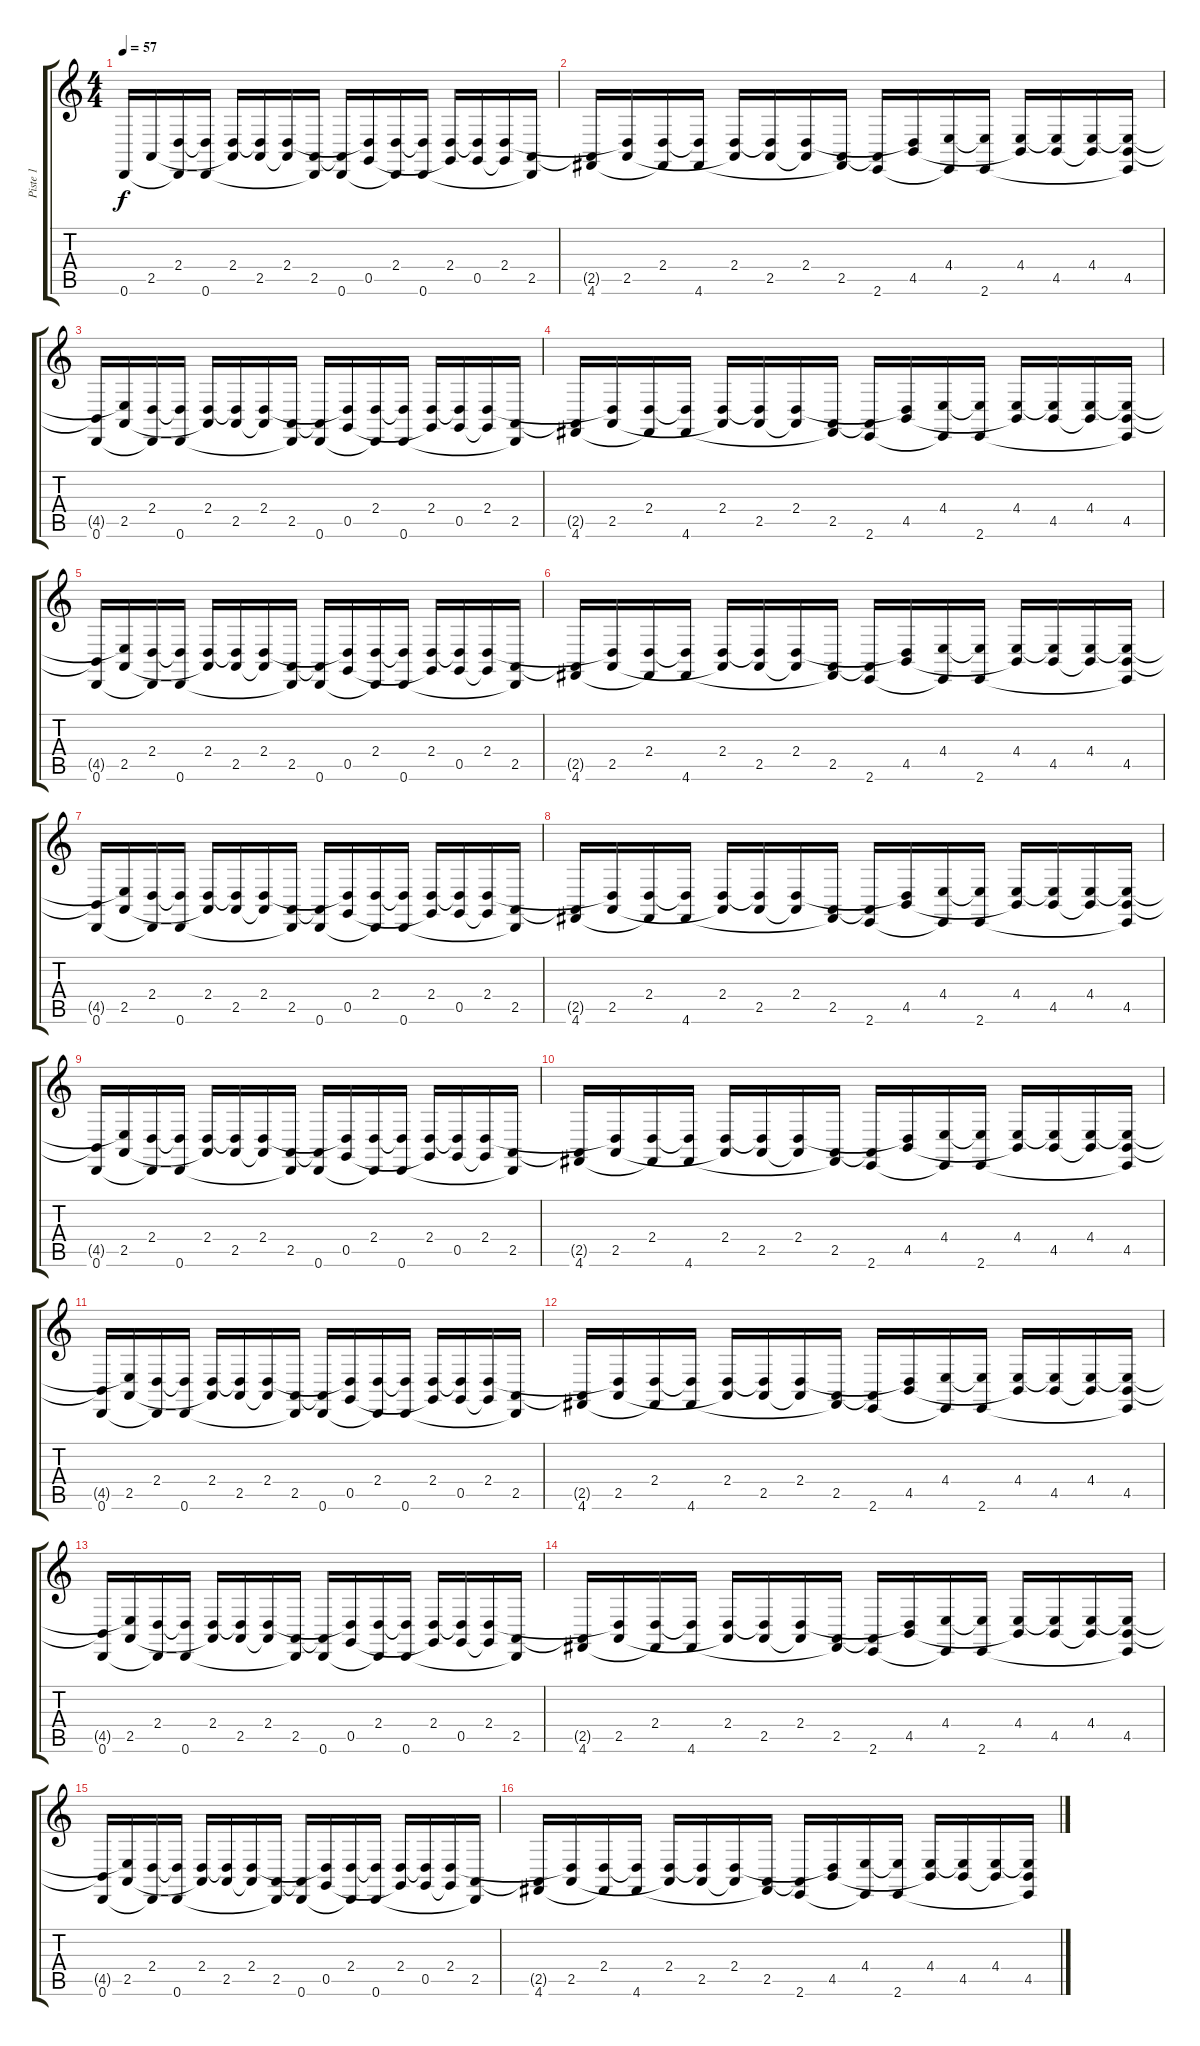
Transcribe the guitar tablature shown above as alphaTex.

\track ("Piste 1" "Piste 1") {instrument acousticgrandpiano}
\staff {score tabs}
\tuning (D4 A3 F3 C3 G2 D2) {hide}
\ts (4 4)
\tempo 57
\clef g2
\ks c
0.6.16{dy f instrument acousticgrandpiano} 2.5.16 (2.4 0.6{t}).16 (2.4{t} 0.6).16 (2.4 2.5{t}).16 (2.4{t} 2.5).16 (2.4 2.5{t}).16 (2.5 0.6{t}).16 (2.5{t} 0.6).16 (2.4{t} 0.5).16 (2.4 0.6{t}).16 (2.4{t} 0.6).16 (2.4 0.5{t}).16 (2.4{t} 0.5).16 (2.4 0.5{t}).16 (2.5 0.6{t}).16 |
(2.5{t} 4.6).16 (2.4{t} 2.5).16 (2.4 4.6{t}).16 (2.4{t} 4.6).16 (2.4 2.5{t}).16 (2.4{t} 2.5).16 (2.4 2.5{t}).16 (2.5 4.6{t}).16 (2.5{t} 2.6).16 (2.4{t} 4.5).16 (4.4 2.6{t}).16 (4.4{t} 2.6).16 (4.4 4.5{t}).16 (4.4{t} 4.5).16 (4.4 4.5{t}).16 (4.4{t} 4.5 2.6{t}).16 |
(4.5{t} 0.6).16 (4.4{t} 2.5).16 (2.4 0.6{t}).16 (2.4{t} 0.6).16 (2.4 2.5{t}).16 (2.4{t} 2.5).16 (2.4 2.5{t}).16 (2.5 0.6{t}).16 (2.5{t} 0.6).16 (2.4{t} 0.5).16 (2.4 0.6{t}).16 (2.4{t} 0.6).16 (2.4 0.5{t}).16 (2.4{t} 0.5).16 (2.4 0.5{t}).16 (2.5 0.6{t}).16 |
(2.5{t} 4.6).16 (2.4{t} 2.5).16 (2.4 4.6{t}).16 (2.4{t} 4.6).16 (2.4 2.5{t}).16 (2.4{t} 2.5).16 (2.4 2.5{t}).16 (2.5 4.6{t}).16 (2.5{t} 2.6).16 (2.4{t} 4.5).16 (4.4 2.6{t}).16 (4.4{t} 2.6).16 (4.4 4.5{t}).16 (4.4{t} 4.5).16 (4.4 4.5{t}).16 (4.4{t} 4.5 2.6{t}).16 |
(4.5{t} 0.6).16 (4.4{t} 2.5).16 (2.4 0.6{t}).16 (2.4{t} 0.6).16 (2.4 2.5{t}).16 (2.4{t} 2.5).16 (2.4 2.5{t}).16 (2.5 0.6{t}).16 (2.5{t} 0.6).16 (2.4{t} 0.5).16 (2.4 0.6{t}).16 (2.4{t} 0.6).16 (2.4 0.5{t}).16 (2.4{t} 0.5).16 (2.4 0.5{t}).16 (2.5 0.6{t}).16 |
(2.5{t} 4.6).16 (2.4{t} 2.5).16 (2.4 4.6{t}).16 (2.4{t} 4.6).16 (2.4 2.5{t}).16 (2.4{t} 2.5).16 (2.4 2.5{t}).16 (2.5 4.6{t}).16 (2.5{t} 2.6).16 (2.4{t} 4.5).16 (4.4 2.6{t}).16 (4.4{t} 2.6).16 (4.4 4.5{t}).16 (4.4{t} 4.5).16 (4.4 4.5{t}).16 (4.4{t} 4.5 2.6{t}).16 |
(4.5{t} 0.6).16 (4.4{t} 2.5).16 (2.4 0.6{t}).16 (2.4{t} 0.6).16 (2.4 2.5{t}).16 (2.4{t} 2.5).16 (2.4 2.5{t}).16 (2.5 0.6{t}).16 (2.5{t} 0.6).16 (2.4{t} 0.5).16 (2.4 0.6{t}).16 (2.4{t} 0.6).16 (2.4 0.5{t}).16 (2.4{t} 0.5).16 (2.4 0.5{t}).16 (2.5 0.6{t}).16 |
(2.5{t} 4.6).16 (2.4{t} 2.5).16 (2.4 4.6{t}).16 (2.4{t} 4.6).16 (2.4 2.5{t}).16 (2.4{t} 2.5).16 (2.4 2.5{t}).16 (2.5 4.6{t}).16 (2.5{t} 2.6).16 (2.4{t} 4.5).16 (4.4 2.6{t}).16 (4.4{t} 2.6).16 (4.4 4.5{t}).16 (4.4{t} 4.5).16 (4.4 4.5{t}).16 (4.4{t} 4.5 2.6{t}).16 |
(4.5{t} 0.6).16 (4.4{t} 2.5).16 (2.4 0.6{t}).16 (2.4{t} 0.6).16 (2.4 2.5{t}).16 (2.4{t} 2.5).16 (2.4 2.5{t}).16 (2.5 0.6{t}).16 (2.5{t} 0.6).16 (2.4{t} 0.5).16 (2.4 0.6{t}).16 (2.4{t} 0.6).16 (2.4 0.5{t}).16 (2.4{t} 0.5).16 (2.4 0.5{t}).16 (2.5 0.6{t}).16 |
(2.5{t} 4.6).16 (2.4{t} 2.5).16 (2.4 4.6{t}).16 (2.4{t} 4.6).16 (2.4 2.5{t}).16 (2.4{t} 2.5).16 (2.4 2.5{t}).16 (2.5 4.6{t}).16 (2.5{t} 2.6).16 (2.4{t} 4.5).16 (4.4 2.6{t}).16 (4.4{t} 2.6).16 (4.4 4.5{t}).16 (4.4{t} 4.5).16 (4.4 4.5{t}).16 (4.4{t} 4.5 2.6{t}).16 |
(4.5{t} 0.6).16 (4.4{t} 2.5).16 (2.4 0.6{t}).16 (2.4{t} 0.6).16 (2.4 2.5{t}).16 (2.4{t} 2.5).16 (2.4 2.5{t}).16 (2.5 0.6{t}).16 (2.5{t} 0.6).16 (2.4{t} 0.5).16 (2.4 0.6{t}).16 (2.4{t} 0.6).16 (2.4 0.5{t}).16 (2.4{t} 0.5).16 (2.4 0.5{t}).16 (2.5 0.6{t}).16 |
(2.5{t} 4.6).16 (2.4{t} 2.5).16 (2.4 4.6{t}).16 (2.4{t} 4.6).16 (2.4 2.5{t}).16 (2.4{t} 2.5).16 (2.4 2.5{t}).16 (2.5 4.6{t}).16 (2.5{t} 2.6).16 (2.4{t} 4.5).16 (4.4 2.6{t}).16 (4.4{t} 2.6).16 (4.4 4.5{t}).16 (4.4{t} 4.5).16 (4.4 4.5{t}).16 (4.4{t} 4.5 2.6{t}).16 |
(4.5{t} 0.6).16 (4.4{t} 2.5).16 (2.4 0.6{t}).16 (2.4{t} 0.6).16 (2.4 2.5{t}).16 (2.4{t} 2.5).16 (2.4 2.5{t}).16 (2.5 0.6{t}).16 (2.5{t} 0.6).16 (2.4{t} 0.5).16 (2.4 0.6{t}).16 (2.4{t} 0.6).16 (2.4 0.5{t}).16 (2.4{t} 0.5).16 (2.4 0.5{t}).16 (2.5 0.6{t}).16 |
(2.5{t} 4.6).16 (2.4{t} 2.5).16 (2.4 4.6{t}).16 (2.4{t} 4.6).16 (2.4 2.5{t}).16 (2.4{t} 2.5).16 (2.4 2.5{t}).16 (2.5 4.6{t}).16 (2.5{t} 2.6).16 (2.4{t} 4.5).16 (4.4 2.6{t}).16 (4.4{t} 2.6).16 (4.4 4.5{t}).16 (4.4{t} 4.5).16 (4.4 4.5{t}).16 (4.4{t} 4.5 2.6{t}).16 |
(4.5{t} 0.6).16 (4.4{t} 2.5).16 (2.4 0.6{t}).16 (2.4{t} 0.6).16 (2.4 2.5{t}).16 (2.4{t} 2.5).16 (2.4 2.5{t}).16 (2.5 0.6{t}).16 (2.5{t} 0.6).16 (2.4{t} 0.5).16 (2.4 0.6{t}).16 (2.4{t} 0.6).16 (2.4 0.5{t}).16 (2.4{t} 0.5).16 (2.4 0.5{t}).16 (2.5 0.6{t}).16 |
(2.5{t} 4.6).16 (2.4{t} 2.5).16 (2.4 4.6{t}).16 (2.4{t} 4.6).16 (2.4 2.5{t}).16 (2.4{t} 2.5).16 (2.4 2.5{t}).16 (2.5 4.6{t}).16 (2.5{t} 2.6).16 (2.4{t} 4.5).16 (4.4 2.6{t}).16 (4.4{t} 2.6).16 (4.4 4.5{t}).16 (4.4{t} 4.5).16 (4.4 4.5{t}).16 (4.4{t} 4.5 2.6{t}).16
